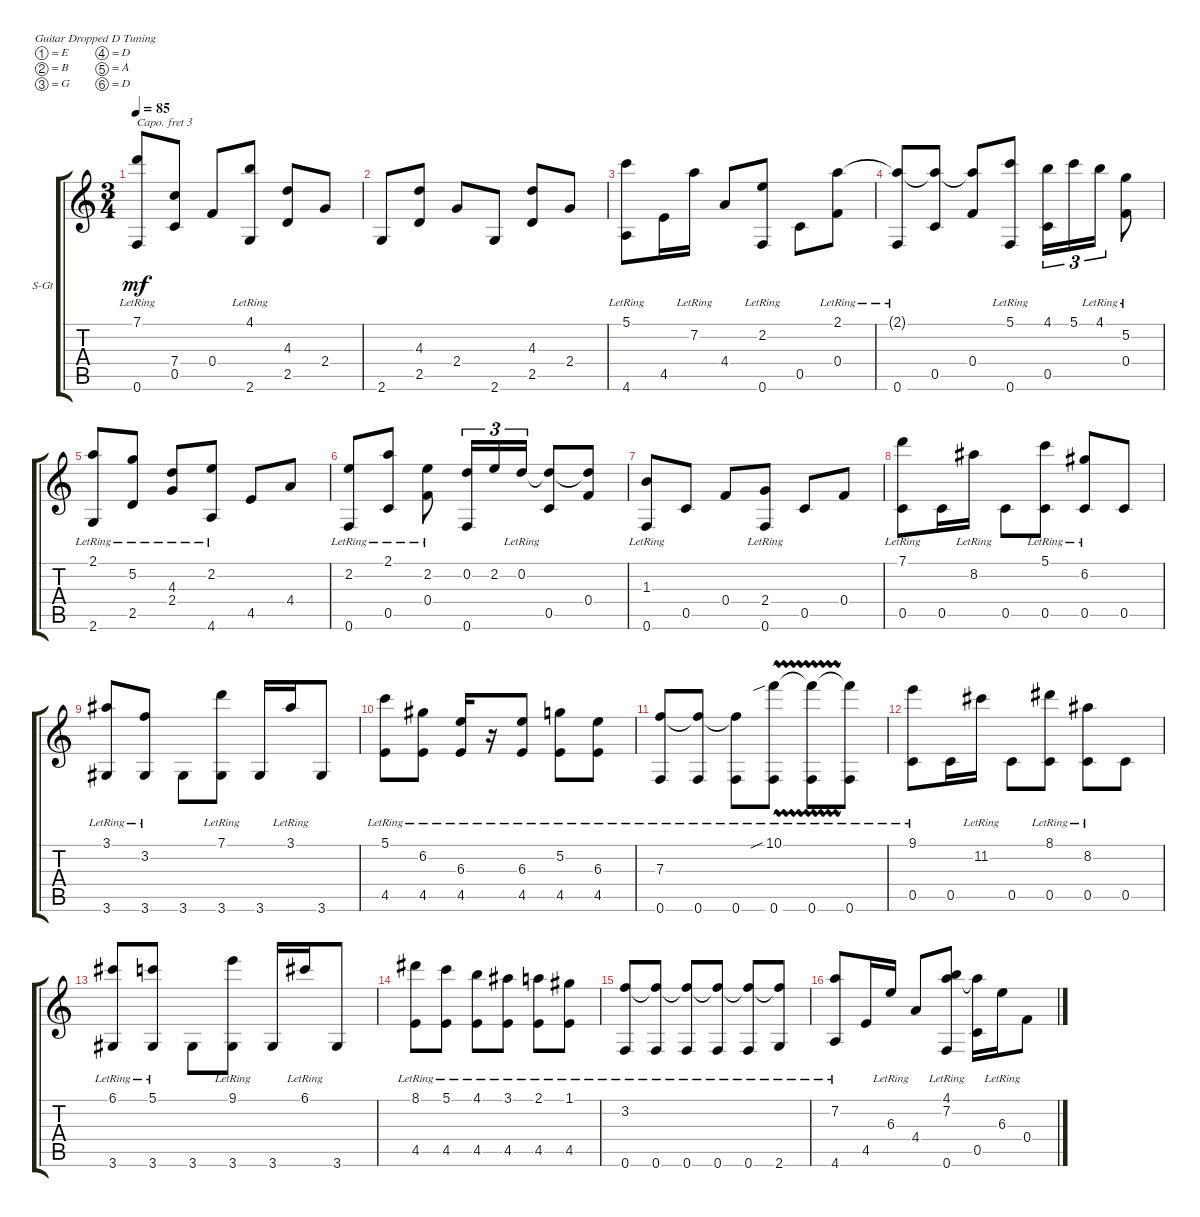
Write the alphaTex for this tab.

\defaultSystemsLayout 4
\bracketExtendMode groupsimilarinstruments
\firstSystemTrackNameOrientation horizontal
\otherSystemsTrackNameOrientation horizontal
\track ("Steel Guitar" "S-Gt") {instrument acousticguitarnylon}
\staff {score tabs}
\capo 3
\tuning (E4 B3 G3 D3 A2 D2)
\ts (3 4)
\tempo 85
\clef g2
\ks c
(7.1{lr} 0.6).8{dy mf} (0.5 7.4).8 0.4.8 (4.1{lr} 2.6).8 (2.5 4.3).8 2.4.8 |
2.6.8 (2.5 4.3).8 2.4.8 2.6.8 (2.5 4.3).8 2.4.8 |
(5.1{lr} 4.6).8 4.5.16 7.2{lr}.16 4.4.8 (0.6 2.2{lr}).8 0.5.8 (0.4 2.1{lr}).8 |
(0.6 2.1{lr t}).8 (0.5 2.1{t}).8 (0.4 2.1{t}).8 (0.6 5.1{lr}).8 (0.5 4.1).16{tu (3 2)} 5.1.16{tu (3 2)} 4.1{lr}.16{tu (3 2)} (0.4 5.2{lr}).8 |
(2.1{lr} 2.6).8 (2.5 5.2{lr}).8 (2.4 4.3{lr}).8 (2.2{lr} 4.6).8 4.5.8 4.4.8 |
(0.6 2.2{lr}).8 (0.5 2.1{lr}).8 (0.4 2.2{lr}).8 (0.6 0.2).16{tu (3 2)} 2.2.16{tu (3 2)} 0.2{lr}.16{tu (3 2)} (0.5 0.2{t}).8 (0.4 0.2{t}).8 |
(1.3{lr} 0.6).8 0.5.8 0.4.8 (2.4{lr} 0.6).8 0.5.8 0.4.8 |
(0.5 7.1{lr}).8 0.5.16 8.2{lr}.16 0.5.8 (0.5 5.1{lr}).8 (0.5 6.2{lr}).8 0.5.8 |
(3.1{lr} 3.6).8 (3.2{lr} 3.6).8 3.6.8 (3.6 7.1{lr}).8 3.6.16 3.1{lr}.16 3.6.8 |
(5.1{lr} 4.5).8 (6.2{lr} 4.5).8 (6.3{lr} 4.5).16 r.16 (6.3{lr} 4.5).8 (5.2{lr} 4.5).8 (6.3{lr} 4.5).8 |
(7.3{lr} 0.6).8 (0.6 7.3{lr t}).8 (0.6 7.3{lr t}).8 (10.1{vw sib lr} 0.6).8 (0.6 10.1{lr t}).8 (0.6 10.1{lr t}).8 |
(0.5 9.1{lr}).8 0.5.16 11.2{lr}.16 0.5.8 (0.5 8.1{lr}).8 (0.5 8.2{lr}).8 0.5.8 |
(3.6 6.1{lr}).8 (5.1{lr} 3.6).8 3.6.8 (9.1{lr} 3.6).8 3.6.16 6.1{lr}.16 3.6.8 |
(8.1{lr} 4.5).8 (5.1{lr} 4.5).8 (4.1{lr} 4.5).8 (3.1{lr} 4.5).8 (2.1{lr} 4.5).8 (1.1{lr} 4.5).8 |
(3.2{lr} 0.6).8 (0.6 3.2{lr t}).8 (0.6 3.2{lr t}).8 (0.6 3.2{lr t}).8 (0.6 3.2{lr t}).8 (2.6 3.2{lr t}).8 |
(4.6 7.2{lr}).8 4.5.16 6.3{lr}.16 4.4.8 (0.6 4.1{lr} 7.2{lr}).8 (0.5 7.2{t}).16 6.3{lr}.16 0.4.8
